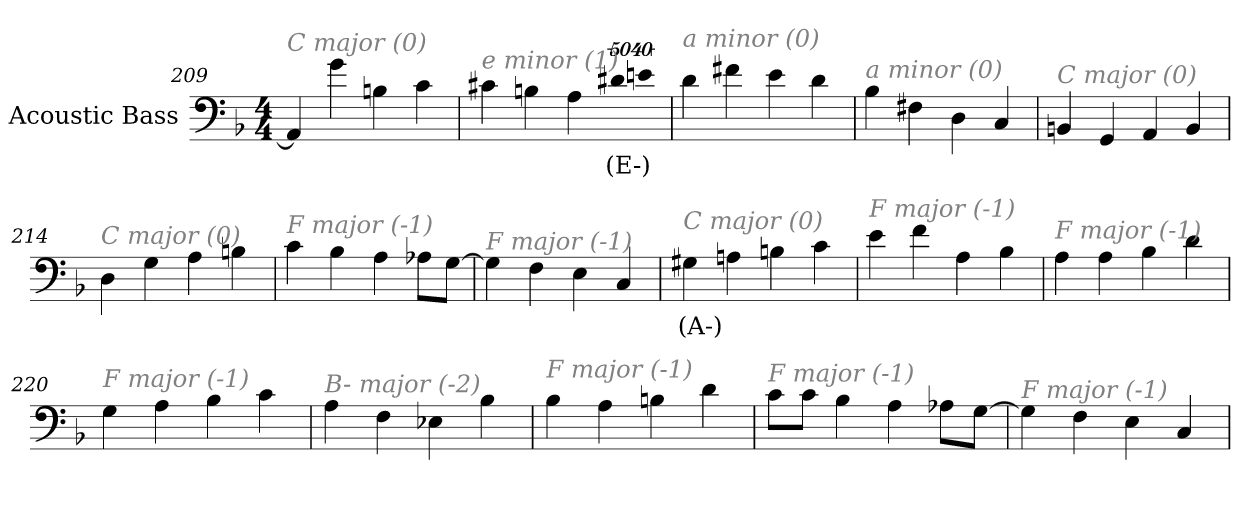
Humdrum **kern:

**kern	**text
*part1	*part1
*staff1	*staff1
*I"Acoustic Bass	*
*clefF4	*
*ITrd7c12	*
*k[b-]	*
*F:	*
*M4/4	*
=209	=209
!LO:TX:i:color=#808080:t=C major (0)	!
4AAA]	.
4G	.
4BBn	.
4C	.
=210	=210
!LO:TX:i:color=#808080:t=e minor (1)	!
4C#X	.
4BBn	.
4AA	.
!LO:N:vis=8	!
40320%3347D#Xi	(E-)
!LO:N:vis=4	!
20160%3347En	.
=211	=211
!LO:TX:i:color=#808080:t=a minor (0)	!
4D	.
4F#X	.
4E	.
4D	.
=212	=212
!LO:TX:i:color=#808080:t=a minor (0)	!
4BB-	.
4FF#X	.
4DD	.
4CC	.
=213	=213
!LO:TX:i:color=#808080:t=C major (0)	!
4BBBn	.
4GGG	.
4AAA	.
4BBB	.
=214	=214
!LO:TX:i:color=#808080:t=C major (0)	!
4DD	.
4GG	.
4AA	.
4BBn	.
=215	=215
!LO:TX:i:color=#808080:t=F major (-1)	!
4C	.
4BB-	.
4AA	.
8AA-XL	.
[8GGJ	.
=216	=216
!LO:TX:i:color=#808080:t=F major (-1)	!
4GG]	.
4FF	.
4EE	.
4CC	.
=217	=217
!LO:TX:i:color=#808080:t=C major (0)	!
4GG#Xi	(A-)
4AAn	.
4BBn	.
4C	.
=218	=218
!LO:TX:i:color=#808080:t=F major (-1)	!
4E	.
4F	.
4AA	.
4BB-	.
=219	=219
!LO:TX:i:color=#808080:t=F major (-1)	!
4AA	.
4AA	.
4BB-	.
4D	.
=220	=220
!LO:TX:i:color=#808080:t=F major (-1)	!
4GG	.
4AA	.
4BB-	.
4C	.
=221	=221
!LO:TX:i:color=#808080:t=B- major (-2)	!
4AA	.
4FF	.
4EE-X	.
4BB-	.
=222	=222
!LO:TX:i:color=#808080:t=F major (-1)	!
4BB-	.
4AA	.
4BBn	.
4D	.
=223	=223
!LO:TX:i:color=#808080:t=F major (-1)	!
8CL	.
8CJ	.
4BB-	.
4AA	.
8AA-XL	.
[8GGJ	.
=224	=224
!LO:TX:i:color=#808080:t=F major (-1)	!
4GG]	.
4FF	.
4EE	.
4CC	.
=	=
*-	*-
